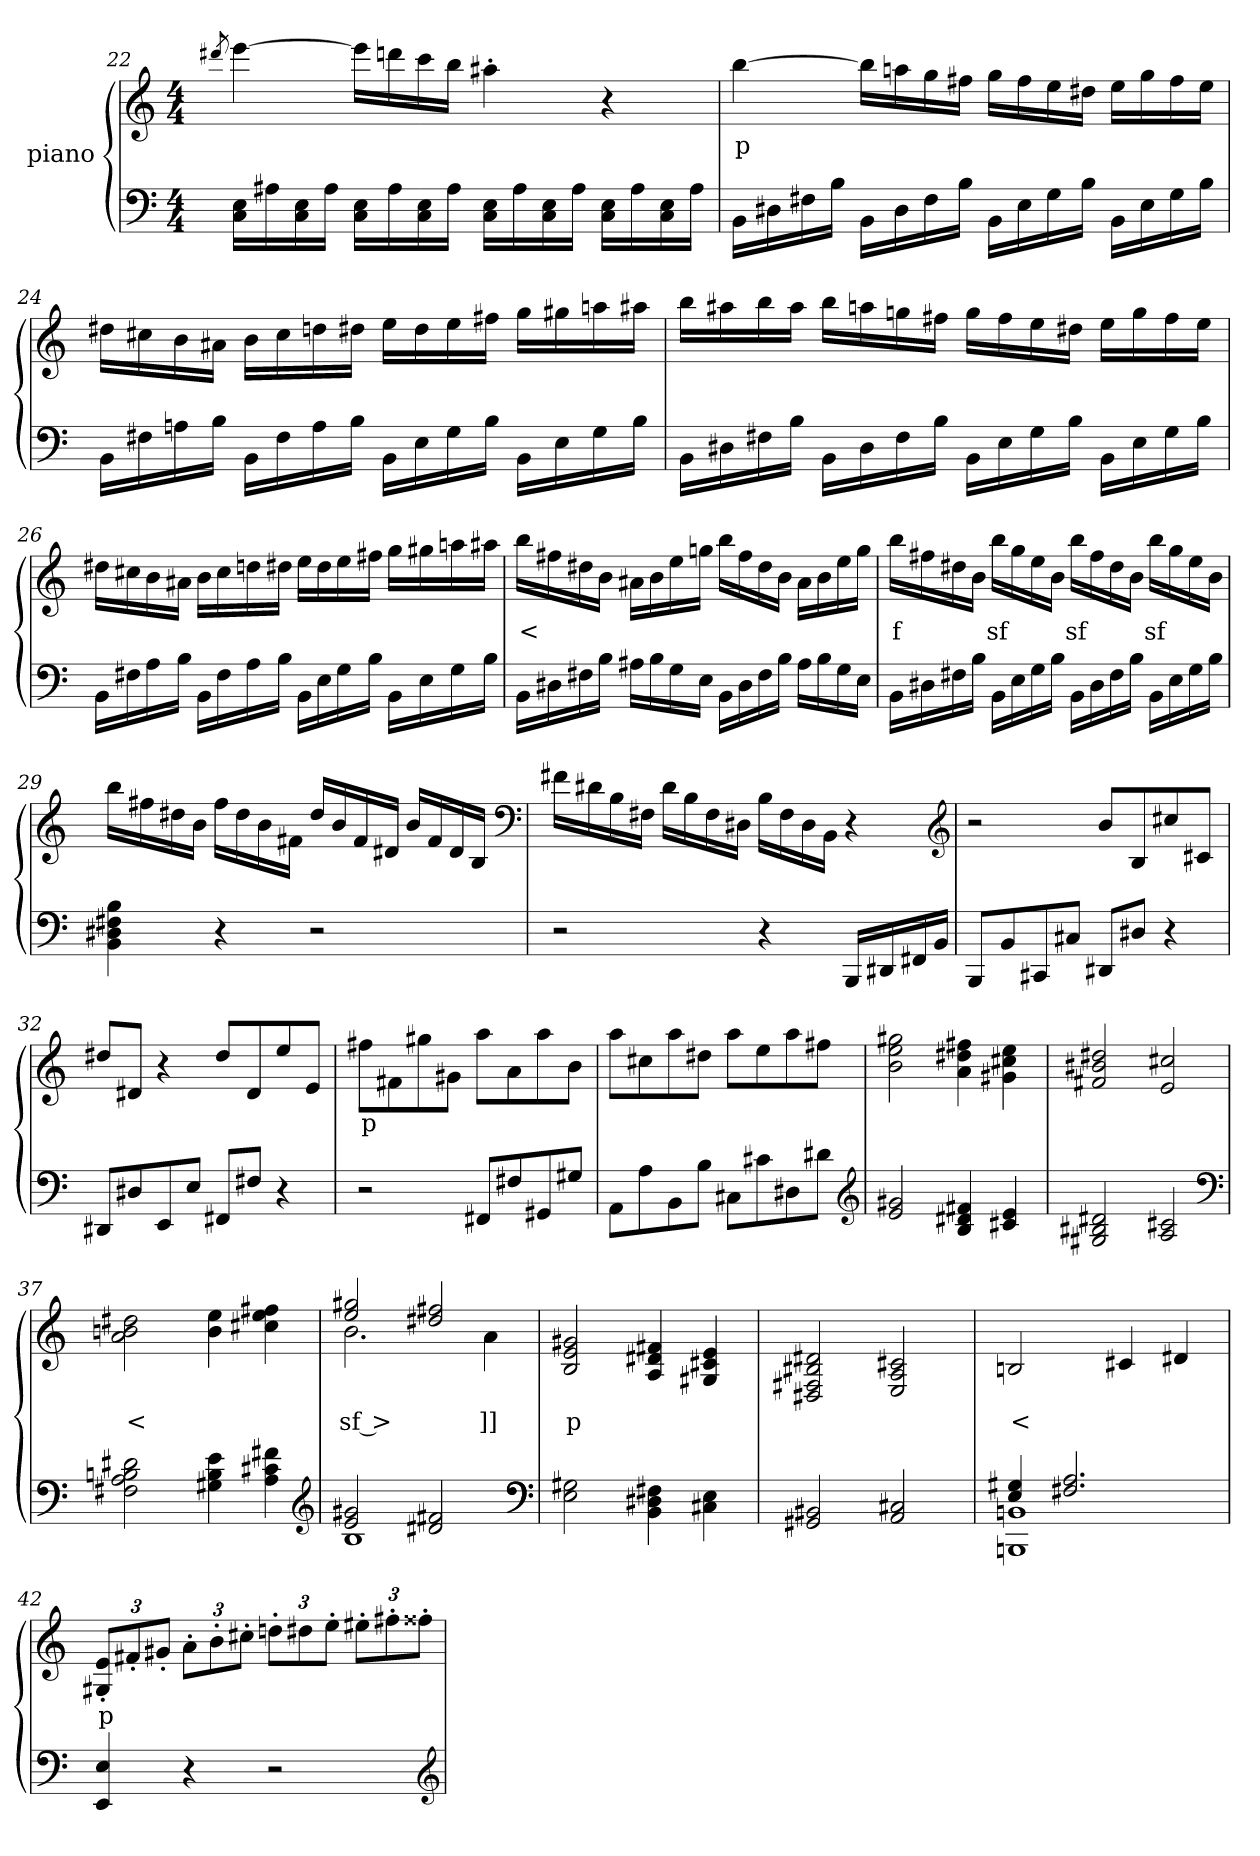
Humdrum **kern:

**kern	**kern	**text
*part2	*part1	*part1
*staff2	*staff1	*staff1
*	*I"piano	*
*clefF4	*clefG2	*
*k[]	*k[]	*
*C:	*C:	*
*M4/4	*M4/4	*
=22	=22	=22
.	8qddd#X	.
16C 16ELL	[4eee	.
16A#X	.	.
16C 16E	.	.
16A#JJ	.	.
16C 16ELL	16eeeLL]	.
16A#	16dddn	.
16C 16E	16ccc	.
16A#JJ	16bbJJ	.
16C 16ELL	4aa#X'>	.
16A#	.	.
16C 16E	.	.
16A#JJ	.	.
16C 16ELL	4r	.
16A#	.	.
16C 16E	.	.
16A#JJ	.	.
=23	=23	=23
16BBLL	[4bb	p
16D#X	.	.
16F#X	.	.
16BJJ	.	.
16BBLL	16bbLL]	.
16D#	16aan	.
16F#	16gg	.
16BJJ	16ff#XJJ	.
16BBLL	16ggLL	.
16E	16ff#	.
16G	16ee	.
16BJJ	16dd#XJJ	.
16BBLL	16eeLL	.
16E	16gg	.
16G	16ff#	.
16BJJ	16eeJJ	.
=24	=24	=24
16BBLL	16dd#XLL	.
16F#X	16cc#X	.
16An	16b	.
16BJJ	16a#XJJ	.
16BBLL	16bLL	.
16F#	16cc#	.
16A	16ddn	.
16BJJ	16dd#XJJ	.
16BBLL	16eeLL	.
16E	16dd#	.
16G	16ee	.
16BJJ	16ff#XJJ	.
16BBLL	16ggLL	.
16E	16gg#X	.
16G	16aan	.
16BJJ	16aa#XJJ	.
=25	=25	=25
16BBLL	16bbLL	.
16D#X	16aa#X	.
16F#X	16bb	.
16BJJ	16aa#JJ	.
16BBLL	16bbLL	.
16D#	16aan	.
16F#	16ggn	.
16BJJ	16ff#XJJ	.
16BBLL	16ggLL	.
16E	16ff#	.
16G	16ee	.
16BJJ	16dd#XJJ	.
16BBLL	16eeLL	.
16E	16gg	.
16G	16ff#	.
16BJJ	16eeJJ	.
=26	=26	=26
16BBLL	16dd#XLL	.
16F#X	16cc#X	.
16A	16b	.
16BJJ	16a#XJJ	.
16BBLL	16bLL	.
16F#	16cc#	.
16A	16ddn	.
16BJJ	16dd#XJJ	.
16BBLL	16eeLL	.
16E	16dd#	.
16G	16ee	.
16BJJ	16ff#XJJ	.
16BBLL	16ggLL	.
16E	16gg#X	.
16G	16aan	.
16BJJ	16aa#XJJ	.
=27	=27	=27
16BBLL	16bbLL	<
16D#X	16ff#X	.
16F#X	16dd#X	.
16BJJ	16bJJ	.
16A#XLL	16a#XLL	.
16B	16b	.
16G	16ee	.
16EJJ	16ggnJJ	.
16BBLL	16bbLL	.
16D#	16ff#	.
16F#	16dd#	.
16BJJ	16bJJ	.
16A#LL	16a#LL	.
16B	16b	.
16G	16ee	.
16EJJ	16ggJJ	.
=28	=28	=28
16BBLL	16bbLL	f
16D#X	16ff#X	.
16F#X	16dd#X	.
16BJJ	16bJJ	.
16BBLL	16bbLL	sf
16E	16gg	.
16G	16ee	.
16BJJ	16bJJ	.
16BBLL	16bbLL	sf
16D#	16ff#	.
16F#	16dd#	.
16BJJ	16bJJ	.
16BBLL	16bbLL	sf
16E	16gg	.
16G	16ee	.
16BJJ	16bJJ	.
=29	=29	=29
4BB 4D#X 4F#X 4B	16bbLL	.
.	16ff#X	.
.	16dd#X	.
.	16bJJ	.
4r	16ff#LL	.
.	16dd#	.
.	16b	.
.	16f#JJ	.
2r	16dd#LL	.
.	16b	.
.	16f#	.
.	16d#JJ	.
.	16bLL	.
.	16f#	.
.	16d#	.
.	16BJJ	.
*	*clefF4	*
=30	=30	=30
2r	16f#XLL	.
.	16d#X	.
.	16B	.
.	16F#JJ	.
.	16d#LL	.
.	16B	.
.	16F#	.
.	16D#JJ	.
4r	16BLL	.
.	16F#	.
.	16D#	.
.	16BBJJ	.
16BBBLL	4r	.
16DD#X	.	.
16FF#X	.	.
16BBJJ	.	.
*	*clefG2	*
=31	=31	=31
8BBBL	2r	>
8BB	.	.
8CC#X	.	.
8C#J	.	.
8DD#XL	8bL	.
8D#J	8B	.
4r	8cc#X	.
.	8c#J	.
=32	=32	=32
8DD#XL	8dd#XL	.
8D#	8d#J	.
8EE	4r	.
8EJ	.	.
8FF#XL	8dd#L	.
8F#J	8d#	.
4r	8ee	.
.	8eJ	.
=33	=33	=33
2r	8ff#XL	p
.	8f#	.
.	8gg#X	.
.	8g#J	.
8FF#XL	8aaL	.
8F#	8a	.
8GG#X	8aa	.
8G#J	8bJ	.
=34	=34	=34
8AAL	8aaL	.
8A	8cc#X	.
8BB	8aa	.
8BJ	8dd#XJ	.
8C#XL	8aaL	.
8c#	8ee	.
8D#X	8aa	.
8d#J	8ff#XJ	.
*clefG2	*	*
=35	=35	=35
2e 2g#X	2b 2ee 2gg#X	.
4B 4d#X 4f#X	4a 4dd#X 4ff#X	.
4c#X 4e	4g# 4cc#X 4ee	.
=36	=36	=36
2G#X 2B#X 2d#X	2f#X 2b#X 2dd#X	.
2A 2c#X	2e 2cc#X	.
*clefF4	*	*
=37	=37	=37
2F#X 2A 2Bn 2d#X	2a 2bn 2dd#X	<
4G#X 4B 4e	4b 4ee	.
4A 4c#X 4f#	4cc#X 4ee 4ff#X	.
*clefG2	*	*
=38	=38	=38
*^	*^	*
2e 2g#X	1B	2ee 2gg#X	2.b	sf >
2d#X 2f#X	.	2dd#X 2ff#X	.	.
.	.	.	4a	]]
*v	*v	*	*	*
*	*v	*v	*
*clefF4	*	*
=39	=39	=39
2E 2G#X	2B 2e 2g#X	p
4BB 4D#X 4F#X	4A 4d#X 4f#X	.
4C#X 4E	4G# 4c#X 4e	.
=40	=40	=40
2GG#X 2BB#X	2D#X 2F#X 2B#X 2d#X	.
2AA 2C#X	2E 2A 2c#X	.
=41	=41	=41
*^	*	*
4E 4G#X	1BBBn 1BBn	2Bn	<
2.F#X 2.A	.	.	.
.	.	4c#X	.
.	.	4d#X	.
*v	*v	*	*
=42	=42	=42
4EE 4E	12G#X'> 12e'>L	p
.	12f#X'>	.
.	12g#'>J	.
4r	12a'>L	.
.	12b'>	.
.	12cc#X'>J	.
2r	12ddn'>L	.
.	12dd#X	.
.	12ee'>J	.
.	12ee#X'>L	.
.	12ff#'>	.
.	12ff##X'>J	.
*clefG2	*	*
=	=	=
*-	*-	*-
